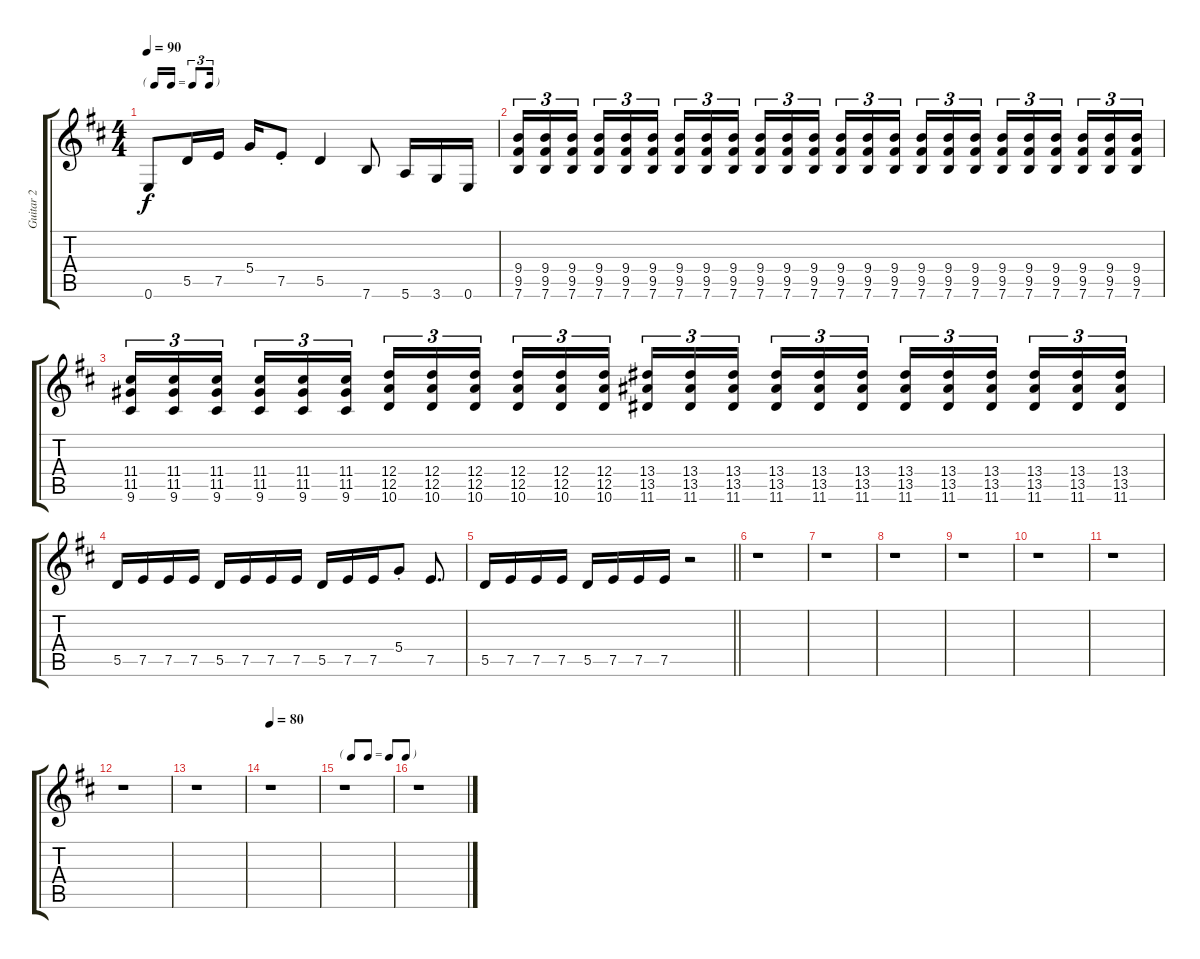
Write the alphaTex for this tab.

\track ("Guitar 2" "Guitar 2") {instrument overdrivenguitar}
\staff {score tabs}
\tuning (E4 B3 G3 D3 A2 E2) {hide}
\ts (4 4)
\tf triplet16th
\tempo 90
\clef g2
\ks d
0.6{t}.8{dy f} 5.5.16 7.5.16 5.4.16 7.5{st}.8 5.5.4 7.6.8 5.6.16 3.6.16 0.6.16 |
(9.4 9.5 7.6).16{tu (3 2)} (9.4 9.5 7.6).16{tu (3 2)} (9.4 9.5 7.6).16{tu (3 2) beam splitsecondary} (9.4 9.5 7.6).16{tu (3 2)} (9.4 9.5 7.6).16{tu (3 2)} (9.4 9.5 7.6).16{tu (3 2)} (9.4 9.5 7.6).16{tu (3 2)} (9.4 9.5 7.6).16{tu (3 2)} (9.4 9.5 7.6).16{tu (3 2) beam splitsecondary} (9.4 9.5 7.6).16{tu (3 2)} (9.4 9.5 7.6).16{tu (3 2)} (9.4 9.5 7.6).16{tu (3 2)} (9.4 9.5 7.6).16{tu (3 2)} (9.4 9.5 7.6).16{tu (3 2)} (9.4 9.5 7.6).16{tu (3 2) beam splitsecondary} (9.4 9.5 7.6).16{tu (3 2)} (9.4 9.5 7.6).16{tu (3 2)} (9.4 9.5 7.6).16{tu (3 2)} (9.4 9.5 7.6).16{tu (3 2)} (9.4 9.5 7.6).16{tu (3 2)} (9.4 9.5 7.6).16{tu (3 2) beam splitsecondary} (9.4 9.5 7.6).16{tu (3 2)} (9.4 9.5 7.6).16{tu (3 2)} (9.4 9.5 7.6).16{tu (3 2)} |
(11.4 11.5 9.6).16{tu (3 2)} (11.4 11.5 9.6).16{tu (3 2)} (11.4 11.5 9.6).16{tu (3 2) beam splitsecondary} (11.4 11.5 9.6).16{tu (3 2)} (11.4 11.5 9.6).16{tu (3 2)} (11.4 11.5 9.6).16{tu (3 2)} (12.4 12.5 10.6).16{tu (3 2)} (12.4 12.5 10.6).16{tu (3 2)} (12.4 12.5 10.6).16{tu (3 2) beam splitsecondary} (12.4 12.5 10.6).16{tu (3 2)} (12.4 12.5 10.6).16{tu (3 2)} (12.4 12.5 10.6).16{tu (3 2)} (13.4 13.5 11.6).16{tu (3 2)} (13.4 13.5 11.6).16{tu (3 2)} (13.4 13.5 11.6).16{tu (3 2) beam splitsecondary} (13.4 13.5 11.6).16{tu (3 2)} (13.4 13.5 11.6).16{tu (3 2)} (13.4 13.5 11.6).16{tu (3 2)} (13.4 13.5 11.6).16{tu (3 2)} (13.4 13.5 11.6).16{tu (3 2)} (13.4 13.5 11.6).16{tu (3 2) beam splitsecondary} (13.4 13.5 11.6).16{tu (3 2)} (13.4 13.5 11.6).16{tu (3 2)} (13.4 13.5 11.6).16{tu (3 2)} |
5.5.16 7.5.16 7.5.16 7.5.16 5.5.16 7.5.16 7.5.16 7.5.16 5.5.16 7.5.16 7.5.16 5.4{st}.8 7.5.8{d} |
\barLineRight lightlight
5.5.16 7.5.16 7.5.16 7.5.16 5.5.16 7.5.16 7.5.16 7.5.16 r.2 |
r.1 |
r.1 |
r.1 |
r.1 |
r.1 |
r.1 |
r.1 |
r.1 |
\tempo 80
r.1 |
\tf none
r.1 |
r.1
